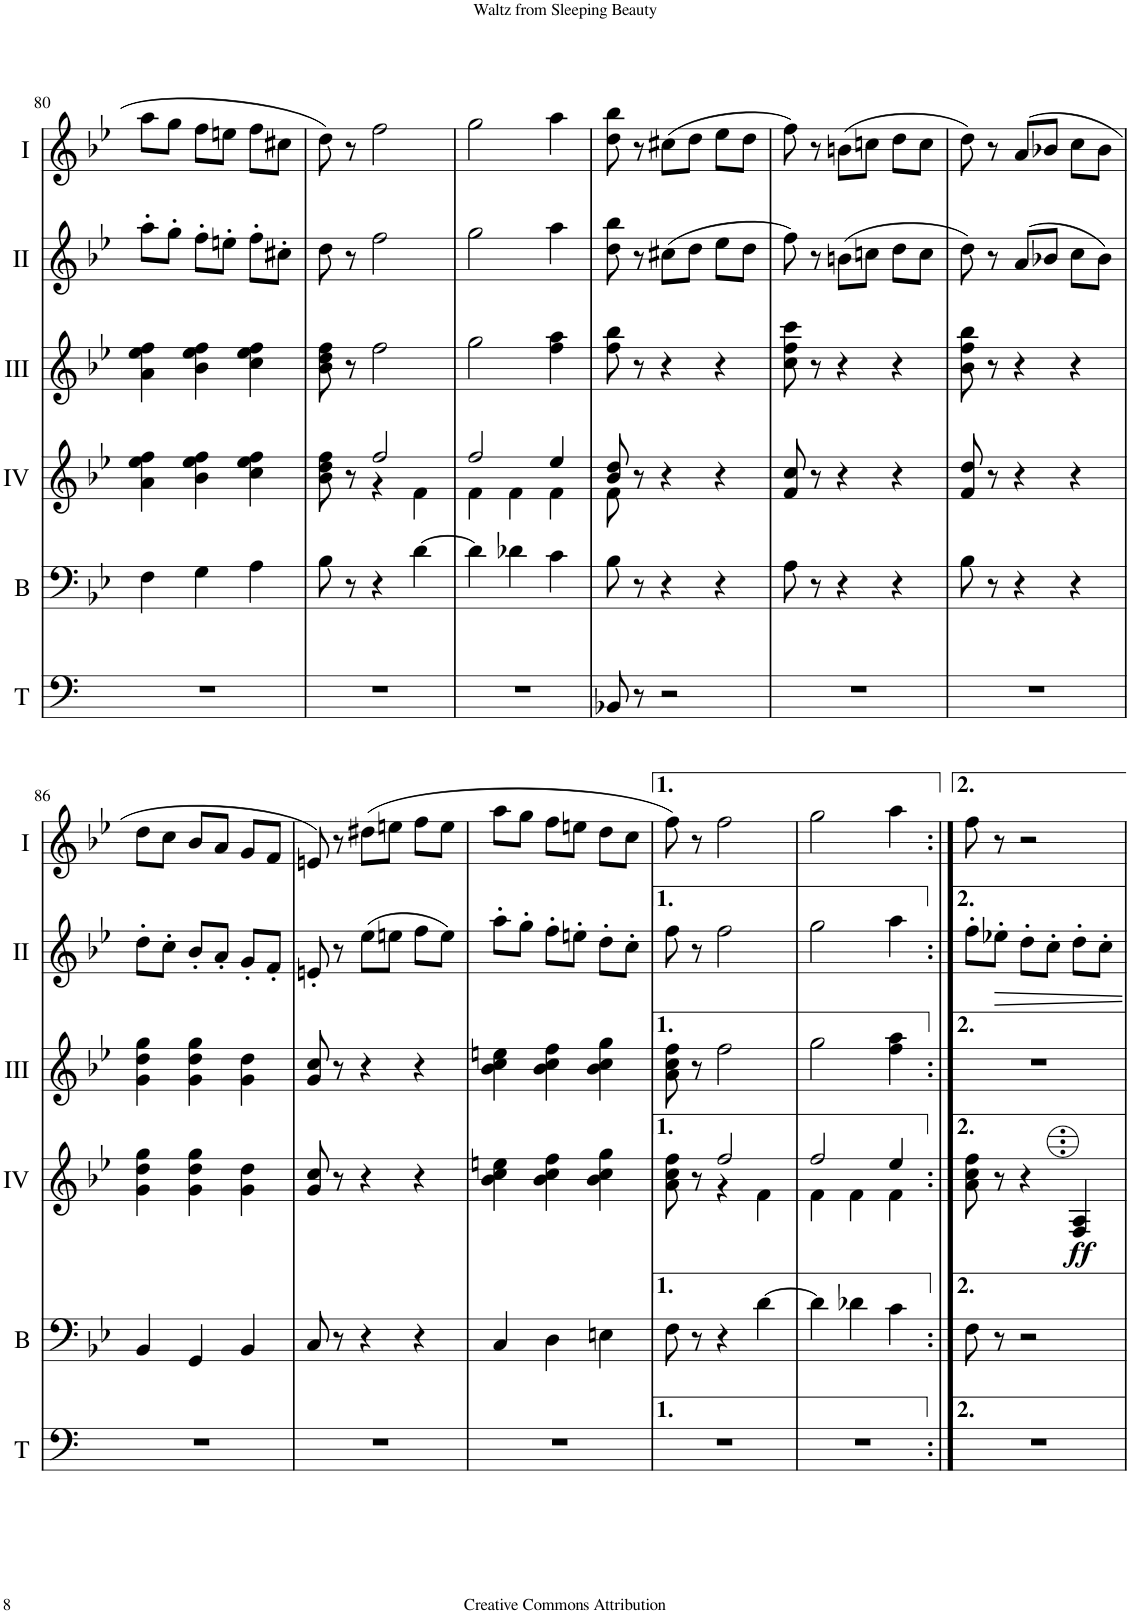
**kern	**kern	**kern	**dynam	**kern	**kern	**kern
*part6	*part5	*part4	*part4	*part3	*part2	*part1
*staff6	*staff5	*staff4	*staff4	*staff3	*staff2	*staff1
*I"Timp.	*I"Basson	*I"Acc. 4	*	*I"Acc. 3	*I"Acc. 2	*I"Acc. 1
*I'T	*I'B	*	*	*	*	*
!!LO:PB:g=z
*clefF4	*clefF4	*clefG2	*	*clefG2	*clefG2	*clefG2
*	*Trd7c12	*Trd7c12	*	*Trd7c12	*	*
*k[b-e-]	*k[b-e-]	*k[b-e-]	*	*k[b-e-]	*k[b-e-]	*k[b-e-]
*M3/4	*M3/4	*M3/4	*	*M3/4	*M3/4	*M3/4
=80	=80	=80	=80	=80	=80	=80
2.r	4F\	4a\ 4ee-\ 4ff\	.	4a\ 4ee-\ 4ff\	8aa'\L	8aa\L
.	.	.	.	.	8gg'\J	8gg\J
.	4G\	4b-\ 4ee-\ 4ff\	.	4b-\ 4ee-\ 4ff\	8ff'\L	8ff\L
.	.	.	.	.	8een'\J	8een\J
.	4A\	4cc\ 4ee-\ 4ff\	.	4cc\ 4ee-\ 4ff\	8ff'\L	8ff\L
.	.	.	.	.	8cc#X'\J	8cc#X\J
=81	=81	=81	=81	=81	=81	=81
*	*	*^	*	*	*	*
2.r	8B-\	8b-\ 8dd\ 8ff\	4ryy	.	8b-\ 8dd\ 8ff\	8dd\	8dd\
.	8r	8r	.	.	8r	8r	8r
.	4r	2ff/	4r	.	2ff\	2ff\	2ff\
.	[4d\	.	4f\	.	.	.	.
=82	=82	=82	=82	=82	=82	=82	=82
2.r	4d\]	2ff/	4f\	.	2gg\	2gg\	2gg\
.	4d-X\	.	4f\	.	.	.	.
.	4c\	4ee-/	4f\	.	4ff\ 4aa\	4aa\	4aa\
=83	=83	=83	=83	=83	=83	=83	=83
8BB-X/	8B-\	8b-/ 8dd/	8f\	.	8ff\ 8bb-\	8dd\ 8bb-\	8dd\ 8bb-\
8r	8r	8r	8ryy	.	8r	8r	8r
2r	4r	4r	4ryy	.	4r	(8cc#X\L	(8cc#X\L
.	.	.	.	.	.	8dd\J	8dd\J
.	4r	4r	4ryy	.	4r	8ee-\L	8ee-\L
.	.	.	.	.	.	8dd\J	8dd\J
*	*	*v	*v	*	*	*	*
=84	=84	=84	=84	=84	=84	=84
2.r	8A\	8f/ 8cc/	.	8cc\ 8ff\ 8ccc\	8ff\)	8ff\)
.	8r	8r	.	8r	8r	8r
.	4r	4r	.	4r	(8bn\L	(8bn\L
.	.	.	.	.	8ccn\J	8ccn\J
.	4r	4r	.	4r	8dd\L	8dd\L
.	.	.	.	.	8cc\J	8cc\J
=85	=85	=85	=85	=85	=85	=85
2.r	8B-\	8f/ 8dd/	.	8b-\ 8ff\ 8bb-\	8dd\)	8dd\)
.	8r	8r	.	8r	8r	8r
.	4r	4r	.	4r	(8a/L	(8a/L
.	.	.	.	.	8b-X/J	8b-X/J
.	4r	4r	.	4r	8cc\L	8cc\L
.	.	.	.	.	8b-\J)	8b-\J
!!LO:LB:g=z
=86	=86	=86	=86	=86	=86	=86
2.r	4BB-/	4g\ 4dd\ 4gg\	.	4g\ 4dd\ 4gg\	8dd'\L	8dd\L
.	.	.	.	.	8cc'\J	8cc\J
.	4GG/	4g\ 4dd\ 4gg\	.	4g\ 4dd\ 4gg\	8b-'/L	8b-/L
.	.	.	.	.	8a'/J	8a/J
.	4BB-/	4g\ 4dd\	.	4g\ 4dd\	8g'/L	8g/L
.	.	.	.	.	8f'/J	8f/J
=87	=87	=87	=87	=87	=87	=87
2.r	8C/	8g/ 8cc/	.	8g/ 8cc/	8en'/	8en/)
.	8r	8r	.	8r	8r	8r
.	4r	4r	.	4r	(8ee-\L	(8dd#X\L
.	.	.	.	.	8een\J	8een\J
.	4r	4r	.	4r	8ff\L	8ff\L
.	.	.	.	.	8ee\J)	8ee\J
=88	=88	=88	=88	=88	=88	=88
2.r	4C/	4b-\ 4cc\ 4een\	.	4b-\ 4cc\ 4een\	8aa'\L	8aa\L
.	.	.	.	.	8gg'\J	8gg\J
.	4D\	4b-\ 4cc\ 4ff\	.	4b-\ 4cc\ 4ff\	8ff'\L	8ff\L
.	.	.	.	.	8een'\J	8een\J
.	4En\	4b-\ 4cc\ 4gg\	.	4b-\ 4cc\ 4gg\	8dd'\L	8dd\L
.	.	.	.	.	8cc'\J	8cc\J
=89	=89	=89	=89	=89	=89	=89
*	*	*^	*	*	*	*
2.r	8F\	8a\ 8cc\ 8ff\	4ryy	.	8a\ 8cc\ 8ff\	8ff\	8ff\)
.	8r	8r	.	.	8r	8r	8r
.	4r	2ff/	4r	.	2ff\	2ff\	2ff\
.	[4d\	.	4f\	.	.	.	.
=90	=90	=90	=90	=90	=90	=90	=90
2.r	4d\]	2ff/	4f\	.	2gg\	2gg\	2gg\
.	4d-X\	.	4f\	.	.	.	.
.	4c\	4ee-/	4f\	.	4ff\ 4aa\	4aa\	4aa\
*	*	*v	*v	*	*	*	*
=91:|!	=91:|!	=91:|!	=91:|!	=91:|!	=91:|!	=91:|!
2.r	8F\	8a\ 8cc\ 8ff\	.	2.r	8ff'\L	8ff\
.	8r	8r	.	.	8ee-X'\J	8r
.	2r	4r	.	.	8dd'\L	2r
.	.	.	.	.	8cc'\J	.
!	!	!	!LO:DY:b	!	!	!
.	.	4F/ 4A/	ff	.	8dd'\L	.
.	.	.	.	.	8cc'\J	.
=	=	=	=	=	=	=
*-	*-	*-	*-	*-	*-	*-
